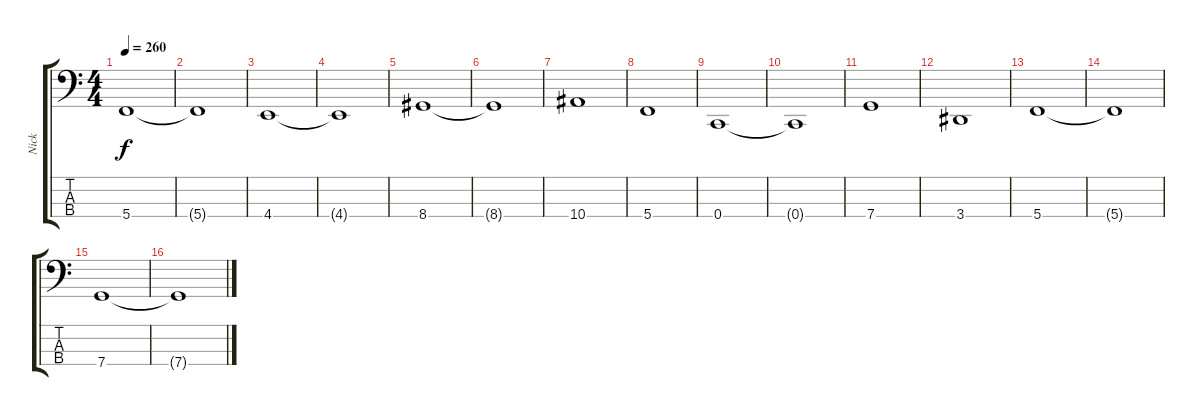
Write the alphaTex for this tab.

\track ("Nick" "Nick") {instrument electricbassfinger}
\staff {score tabs}
\tuning (F2 C2 G1 C1) {hide}
\ts (4 4)
\tempo 260
\clef f4
\ks c
5.4.1{dy f} |
5.4{t}.1 |
4.4.1 |
4.4{t}.1 |
8.4.1 |
8.4{t}.1 |
10.4.1 |
5.4.1 |
0.4.1 |
0.4{t}.1 |
7.4.1 |
3.4.1 |
5.4.1 |
5.4{t}.1 |
7.4.1 |
7.4{t}.1
